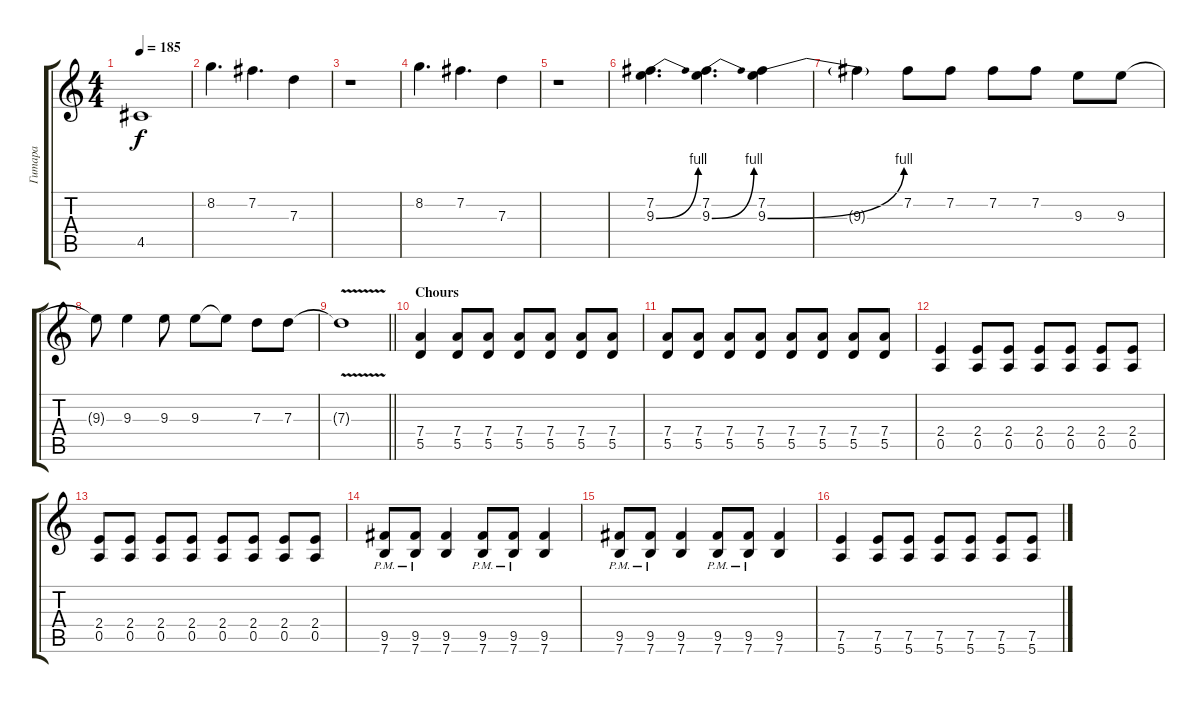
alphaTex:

\track ("Гитара" "Гитара") {instrument distortionguitar}
\staff {score tabs}
\tuning (E4 B3 G3 D3 A2 E2) {hide}
\ts (4 4)
\tempo 185
\clef g2
\ks c
4.5{t}.1{dy f} |
8.2.4{d} 7.2.4{d} 7.3.4 |
r.1 |
8.2.4{d} 7.2.4{d} 7.3.4 |
r.1 |
(7.2 9.3{be (bend 0 0 60 4)}).4{d} (7.2 9.3{be (bend 0 0 60 4)}).4{d} (7.2 9.3{be (bend 0 0 60 4)}).4 |
9.3{t}.4 7.2.8 7.2.8 7.2.8 7.2.8 9.3.8 9.3.8 |
9.3{t}.8 9.3.4 9.3.8 9.3.8 9.3{t}.8 7.3.8 7.3.8 |
\barLineRight lightlight
7.3{v t}.1 |
\section ("" "Chours")
(7.4 5.5).4 (7.4 5.5).8 (7.4 5.5).8 (7.4 5.5).8 (7.4 5.5).8 (7.4 5.5).8 (7.4 5.5).8 |
(7.4 5.5).8 (7.4 5.5).8 (7.4 5.5).8 (7.4 5.5).8 (7.4 5.5).8 (7.4 5.5).8 (7.4 5.5).8 (7.4 5.5).8 |
(2.4 0.5).4 (2.4 0.5).8 (2.4 0.5).8 (2.4 0.5).8 (2.4 0.5).8 (2.4 0.5).8 (2.4 0.5).8 |
(2.4 0.5).8 (2.4 0.5).8 (2.4 0.5).8 (2.4 0.5).8 (2.4 0.5).8 (2.4 0.5).8 (2.4 0.5).8 (2.4 0.5).8 |
(9.5{pm} 7.6{pm}).8 (9.5{pm} 7.6{pm}).8 (9.5 7.6).4 (9.5{pm} 7.6{pm}).8 (9.5{pm} 7.6{pm}).8 (9.5 7.6).4 |
(9.5{pm} 7.6{pm}).8 (9.5{pm} 7.6{pm}).8 (9.5 7.6).4 (9.5{pm} 7.6{pm}).8 (9.5{pm} 7.6{pm}).8 (9.5 7.6).4 |
(7.5 5.6).4 (7.5 5.6).8 (7.5 5.6).8 (7.5 5.6).8 (7.5 5.6).8 (7.5 5.6).8 (7.5 5.6).8
